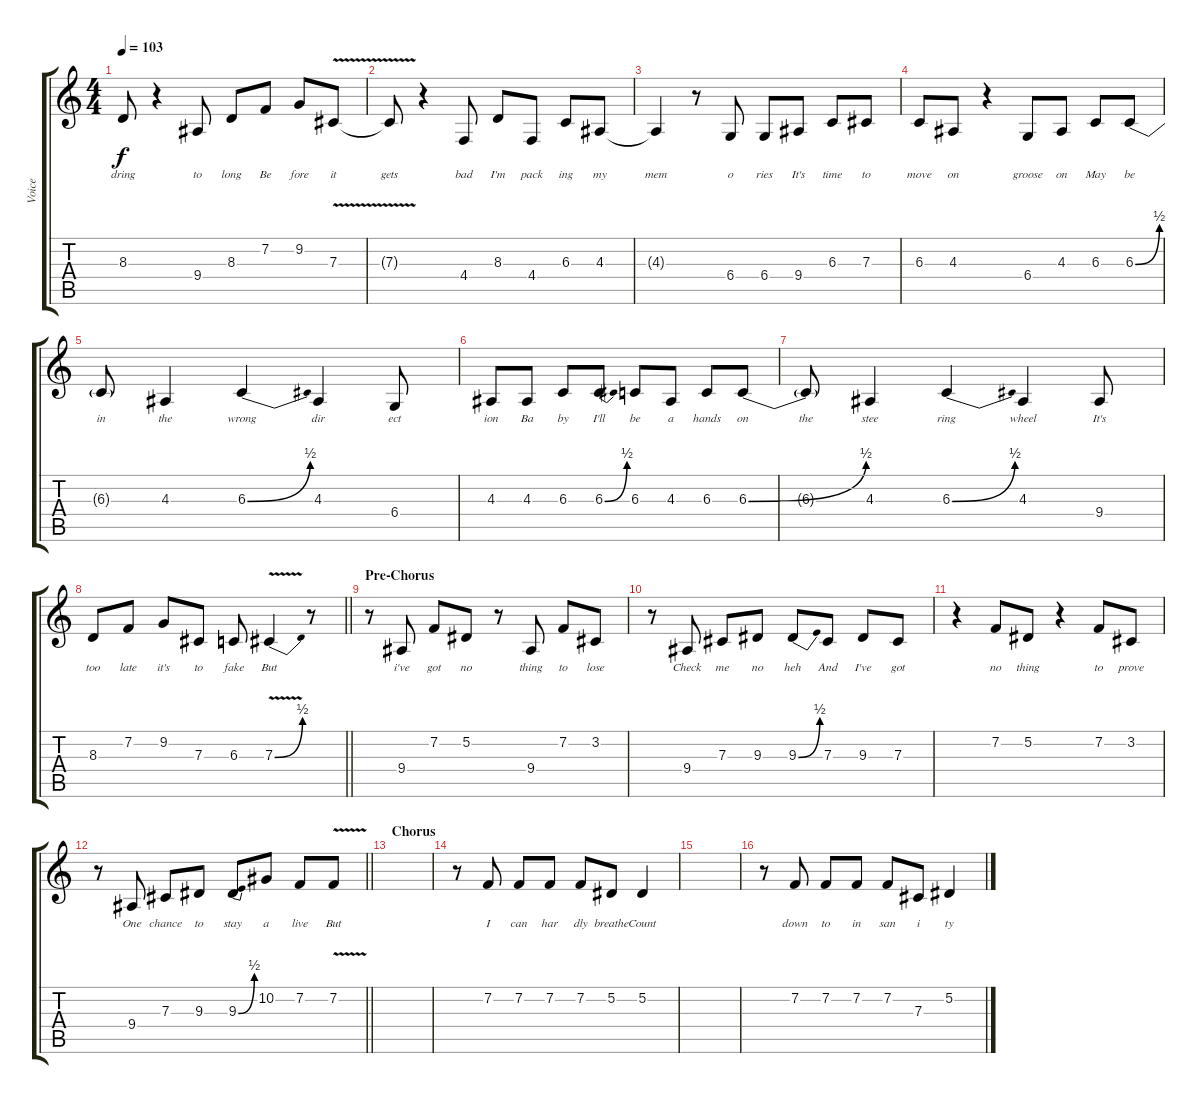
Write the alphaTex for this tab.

\track ("Voice" "Voice") {instrument lead2sawtooth}
\staff {score tabs}
\tuning (Eb4 Bb3 Gb3 Db3 Ab2 Eb2) {hide}
\ts (4 4)
\tempo 103
\clef g2
\ks c
8.3{t}.8{lyrics (0 "dring") lyrics (1 "") lyrics (2 "") lyrics (3 "") lyrics (4 "") dy f} r.4 9.4.8{lyrics (0 "to") lyrics (1 "") lyrics (2 "") lyrics (3 "") lyrics (4 "")} 8.3.8{lyrics (0 "long") lyrics (1 "") lyrics (2 "") lyrics (3 "") lyrics (4 "")} 7.2.8{lyrics (0 "Be") lyrics (1 "") lyrics (2 "") lyrics (3 "") lyrics (4 "")} 9.2.8{lyrics (0 "fore") lyrics (1 "") lyrics (2 "") lyrics (3 "") lyrics (4 "")} 7.3{v}.8{lyrics (0 "it") lyrics (1 "") lyrics (2 "") lyrics (3 "") lyrics (4 "")} |
7.3{t}.8{lyrics (0 "gets") lyrics (1 "") lyrics (2 "") lyrics (3 "") lyrics (4 "")} r.4 4.4.8{lyrics (0 "bad") lyrics (1 "") lyrics (2 "") lyrics (3 "") lyrics (4 "")} 8.3.8{lyrics (0 "I'm") lyrics (1 "") lyrics (2 "") lyrics (3 "") lyrics (4 "")} 4.4.8{lyrics (0 "pack") lyrics (1 "") lyrics (2 "") lyrics (3 "") lyrics (4 "")} 6.3.8{lyrics (0 "ing") lyrics (1 "") lyrics (2 "") lyrics (3 "") lyrics (4 "")} 4.3.8{lyrics (0 "my") lyrics (1 "") lyrics (2 "") lyrics (3 "") lyrics (4 "")} |
4.3{t}.4{lyrics (0 "mem") lyrics (1 "") lyrics (2 "") lyrics (3 "") lyrics (4 "")} r.8 6.4.8{lyrics (0 "o") lyrics (1 "") lyrics (2 "") lyrics (3 "") lyrics (4 "")} 6.4.8{lyrics (0 "ries") lyrics (1 "") lyrics (2 "") lyrics (3 "") lyrics (4 "")} 9.4.8{lyrics (0 "It's") lyrics (1 "") lyrics (2 "") lyrics (3 "") lyrics (4 "")} 6.3.8{lyrics (0 "time") lyrics (1 "") lyrics (2 "") lyrics (3 "") lyrics (4 "")} 7.3.8{lyrics (0 "to") lyrics (1 "") lyrics (2 "") lyrics (3 "") lyrics (4 "")} |
6.3.8{lyrics (0 "move") lyrics (1 "") lyrics (2 "") lyrics (3 "") lyrics (4 "")} 4.3.8{lyrics (0 "on") lyrics (1 "") lyrics (2 "") lyrics (3 "") lyrics (4 "")} r.4 6.4.8{lyrics (0 "groose") lyrics (1 "") lyrics (2 "") lyrics (3 "") lyrics (4 "")} 4.3.8{lyrics (0 "on") lyrics (1 "") lyrics (2 "") lyrics (3 "") lyrics (4 "")} 6.3.8{lyrics (0 "May") lyrics (1 "") lyrics (2 "") lyrics (3 "") lyrics (4 "")} 6.3{be (bend 0 0 60 2)}.8{lyrics (0 "be") lyrics (1 "") lyrics (2 "") lyrics (3 "") lyrics (4 "")} |
6.3{t}.8{lyrics (0 "in") lyrics (1 "") lyrics (2 "") lyrics (3 "") lyrics (4 "")} 4.3.4{lyrics (0 "the") lyrics (1 "") lyrics (2 "") lyrics (3 "") lyrics (4 "")} 6.3{be (bend 0 0 60 2)}.4{lyrics (0 "wrong") lyrics (1 "") lyrics (2 "") lyrics (3 "") lyrics (4 "")} 4.3.4{lyrics (0 "dir") lyrics (1 "") lyrics (2 "") lyrics (3 "") lyrics (4 "")} 6.4.8{lyrics (0 "ect") lyrics (1 "") lyrics (2 "") lyrics (3 "") lyrics (4 "")} |
4.3.8{lyrics (0 "ion") lyrics (1 "") lyrics (2 "") lyrics (3 "") lyrics (4 "")} 4.3.8{lyrics (0 "Ba") lyrics (1 "") lyrics (2 "") lyrics (3 "") lyrics (4 "")} 6.3.8{lyrics (0 "by") lyrics (1 "") lyrics (2 "") lyrics (3 "") lyrics (4 "")} 6.3{be (bend 0 0 60 2)}.8{lyrics (0 "I'll") lyrics (1 "") lyrics (2 "") lyrics (3 "") lyrics (4 "")} 6.3.8{lyrics (0 "be") lyrics (1 "") lyrics (2 "") lyrics (3 "") lyrics (4 "")} 4.3.8{lyrics (0 "a") lyrics (1 "") lyrics (2 "") lyrics (3 "") lyrics (4 "")} 6.3.8{lyrics (0 "hands") lyrics (1 "") lyrics (2 "") lyrics (3 "") lyrics (4 "")} 6.3{be (bend 0 0 60 2)}.8{lyrics (0 "on") lyrics (1 "") lyrics (2 "") lyrics (3 "") lyrics (4 "")} |
6.3{t}.8{lyrics (0 "the") lyrics (1 "") lyrics (2 "") lyrics (3 "") lyrics (4 "")} 4.3.4{lyrics (0 "stee") lyrics (1 "") lyrics (2 "") lyrics (3 "") lyrics (4 "")} 6.3{be (bend 0 0 60 2)}.4{lyrics (0 "ring") lyrics (1 "") lyrics (2 "") lyrics (3 "") lyrics (4 "")} 4.3.4{lyrics (0 "wheel") lyrics (1 "") lyrics (2 "") lyrics (3 "") lyrics (4 "")} 9.4.8{lyrics (0 "It's") lyrics (1 "") lyrics (2 "") lyrics (3 "") lyrics (4 "")} |
\barLineRight lightlight
8.3.8{lyrics (0 "too") lyrics (1 "") lyrics (2 "") lyrics (3 "") lyrics (4 "")} 7.2.8{lyrics (0 "late") lyrics (1 "") lyrics (2 "") lyrics (3 "") lyrics (4 "")} 9.2.8{lyrics (0 "it's") lyrics (1 "") lyrics (2 "") lyrics (3 "") lyrics (4 "")} 7.3.8{lyrics (0 "to") lyrics (1 "") lyrics (2 "") lyrics (3 "") lyrics (4 "")} 6.3.8{lyrics (0 "fake") lyrics (1 "") lyrics (2 "") lyrics (3 "") lyrics (4 "")} 7.3{be (bend 0 0 60 2) v}.4{lyrics (0 "But") lyrics (1 "") lyrics (2 "") lyrics (3 "") lyrics (4 "")} r.8 |
\section ("" "Pre-Chorus")
r.8 9.4.8{lyrics (0 "i've") lyrics (1 "") lyrics (2 "") lyrics (3 "") lyrics (4 "")} 7.2.8{lyrics (0 "got") lyrics (1 "") lyrics (2 "") lyrics (3 "") lyrics (4 "")} 5.2.8{lyrics (0 "no") lyrics (1 "") lyrics (2 "") lyrics (3 "") lyrics (4 "")} r.8 9.4.8{lyrics (0 "thing") lyrics (1 "") lyrics (2 "") lyrics (3 "") lyrics (4 "")} 7.2.8{lyrics (0 "to") lyrics (1 "") lyrics (2 "") lyrics (3 "") lyrics (4 "")} 3.2.8{lyrics (0 "lose") lyrics (1 "") lyrics (2 "") lyrics (3 "") lyrics (4 "")} |
r.8 9.4.8{lyrics (0 "Check") lyrics (1 "") lyrics (2 "") lyrics (3 "") lyrics (4 "")} 7.3.8{lyrics (0 "me") lyrics (1 "") lyrics (2 "") lyrics (3 "") lyrics (4 "")} 9.3.8{lyrics (0 "no") lyrics (1 "") lyrics (2 "") lyrics (3 "") lyrics (4 "")} 9.3{be (bend 0 0 60 2)}.8{lyrics (0 "heh") lyrics (1 "") lyrics (2 "") lyrics (3 "") lyrics (4 "")} 7.3.8{lyrics (0 "And") lyrics (1 "") lyrics (2 "") lyrics (3 "") lyrics (4 "")} 9.3.8{lyrics (0 "I've") lyrics (1 "") lyrics (2 "") lyrics (3 "") lyrics (4 "")} 7.3.8{lyrics (0 "got") lyrics (1 "") lyrics (2 "") lyrics (3 "") lyrics (4 "")} |
r.4 7.2.8{lyrics (0 "no") lyrics (1 "") lyrics (2 "") lyrics (3 "") lyrics (4 "")} 5.2.8{lyrics (0 "thing") lyrics (1 "") lyrics (2 "") lyrics (3 "") lyrics (4 "")} r.4 7.2.8{lyrics (0 "to") lyrics (1 "") lyrics (2 "") lyrics (3 "") lyrics (4 "")} 3.2.8{lyrics (0 "prove") lyrics (1 "") lyrics (2 "") lyrics (3 "") lyrics (4 "")} |
\barLineRight lightlight
r.8 9.4.8{lyrics (0 "One") lyrics (1 "") lyrics (2 "") lyrics (3 "") lyrics (4 "")} 7.3.8{lyrics (0 "chance") lyrics (1 "") lyrics (2 "") lyrics (3 "") lyrics (4 "")} 9.3.8{lyrics (0 "to") lyrics (1 "") lyrics (2 "") lyrics (3 "") lyrics (4 "")} 9.3{be (bend 0 0 60 2)}.8{lyrics (0 "stay") lyrics (1 "") lyrics (2 "") lyrics (3 "") lyrics (4 "")} 10.2.8{lyrics (0 "a") lyrics (1 "") lyrics (2 "") lyrics (3 "") lyrics (4 "")} 7.2.8{lyrics (0 "live") lyrics (1 "") lyrics (2 "") lyrics (3 "") lyrics (4 "")} 7.2{v}.8{lyrics (0 "But") lyrics (1 "") lyrics (2 "") lyrics (3 "") lyrics (4 "")} |
\section ("" "Chorus")
|
r.8 7.2.8{lyrics (0 "I") lyrics (1 "") lyrics (2 "") lyrics (3 "") lyrics (4 "")} 7.2.8{lyrics (0 "can") lyrics (1 "") lyrics (2 "") lyrics (3 "") lyrics (4 "")} 7.2.8{lyrics (0 "har") lyrics (1 "") lyrics (2 "") lyrics (3 "") lyrics (4 "")} 7.2.8{lyrics (0 "dly") lyrics (1 "") lyrics (2 "") lyrics (3 "") lyrics (4 "")} 5.2.8{lyrics (0 "breathe") lyrics (1 "") lyrics (2 "") lyrics (3 "") lyrics (4 "")} 5.2.4{lyrics (0 "Count") lyrics (1 "") lyrics (2 "") lyrics (3 "") lyrics (4 "")} |
|
r.8 7.2.8{lyrics (0 "down") lyrics (1 "") lyrics (2 "") lyrics (3 "") lyrics (4 "")} 7.2.8{lyrics (0 "to") lyrics (1 "") lyrics (2 "") lyrics (3 "") lyrics (4 "")} 7.2.8{lyrics (0 "in") lyrics (1 "") lyrics (2 "") lyrics (3 "") lyrics (4 "")} 7.2.8{lyrics (0 "san") lyrics (1 "") lyrics (2 "") lyrics (3 "") lyrics (4 "")} 7.3.8{lyrics (0 "i") lyrics (1 "") lyrics (2 "") lyrics (3 "") lyrics (4 "")} 5.2.4{lyrics (0 "ty") lyrics (1 "") lyrics (2 "") lyrics (3 "") lyrics (4 "")}
